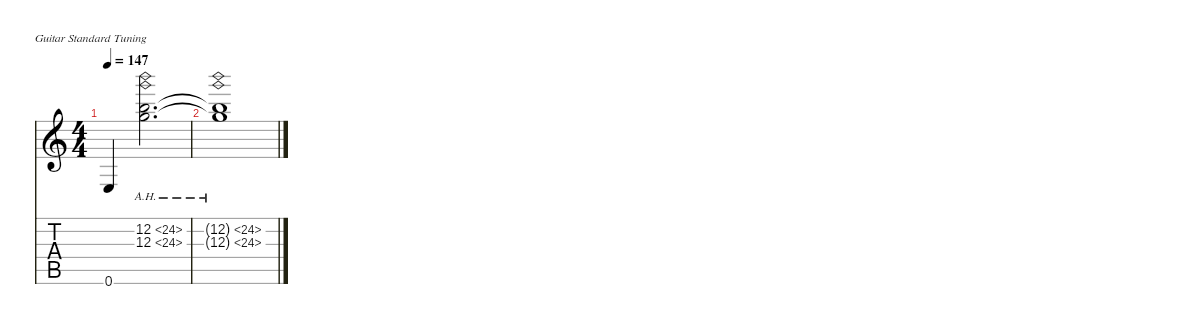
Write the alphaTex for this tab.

\defaultSystemsLayout 4
\hideDynamics
\bracketExtendMode nobrackets
\singleTrackTrackNamePolicy hidden
\multiTrackTrackNamePolicy hidden
\firstSystemTrackNameMode fullname
\otherSystemsTrackNameOrientation horizontal
\track ("Track 1" "s.guit.") {instrument acousticguitarsteel}
\staff {score tabs}
\tuning (E4 B3 G3 D3 A2 E2)
\ts (4 4)
\tempo 147
\clef g2
\ks c
0.6.4{dy f beam Up} (12.2{ah 12} 12.3{ah 12}).2{d dy mp beam Down} |
(12.2{ah 12 t} 12.3{ah 12 t}).1{dy f beam Down}
